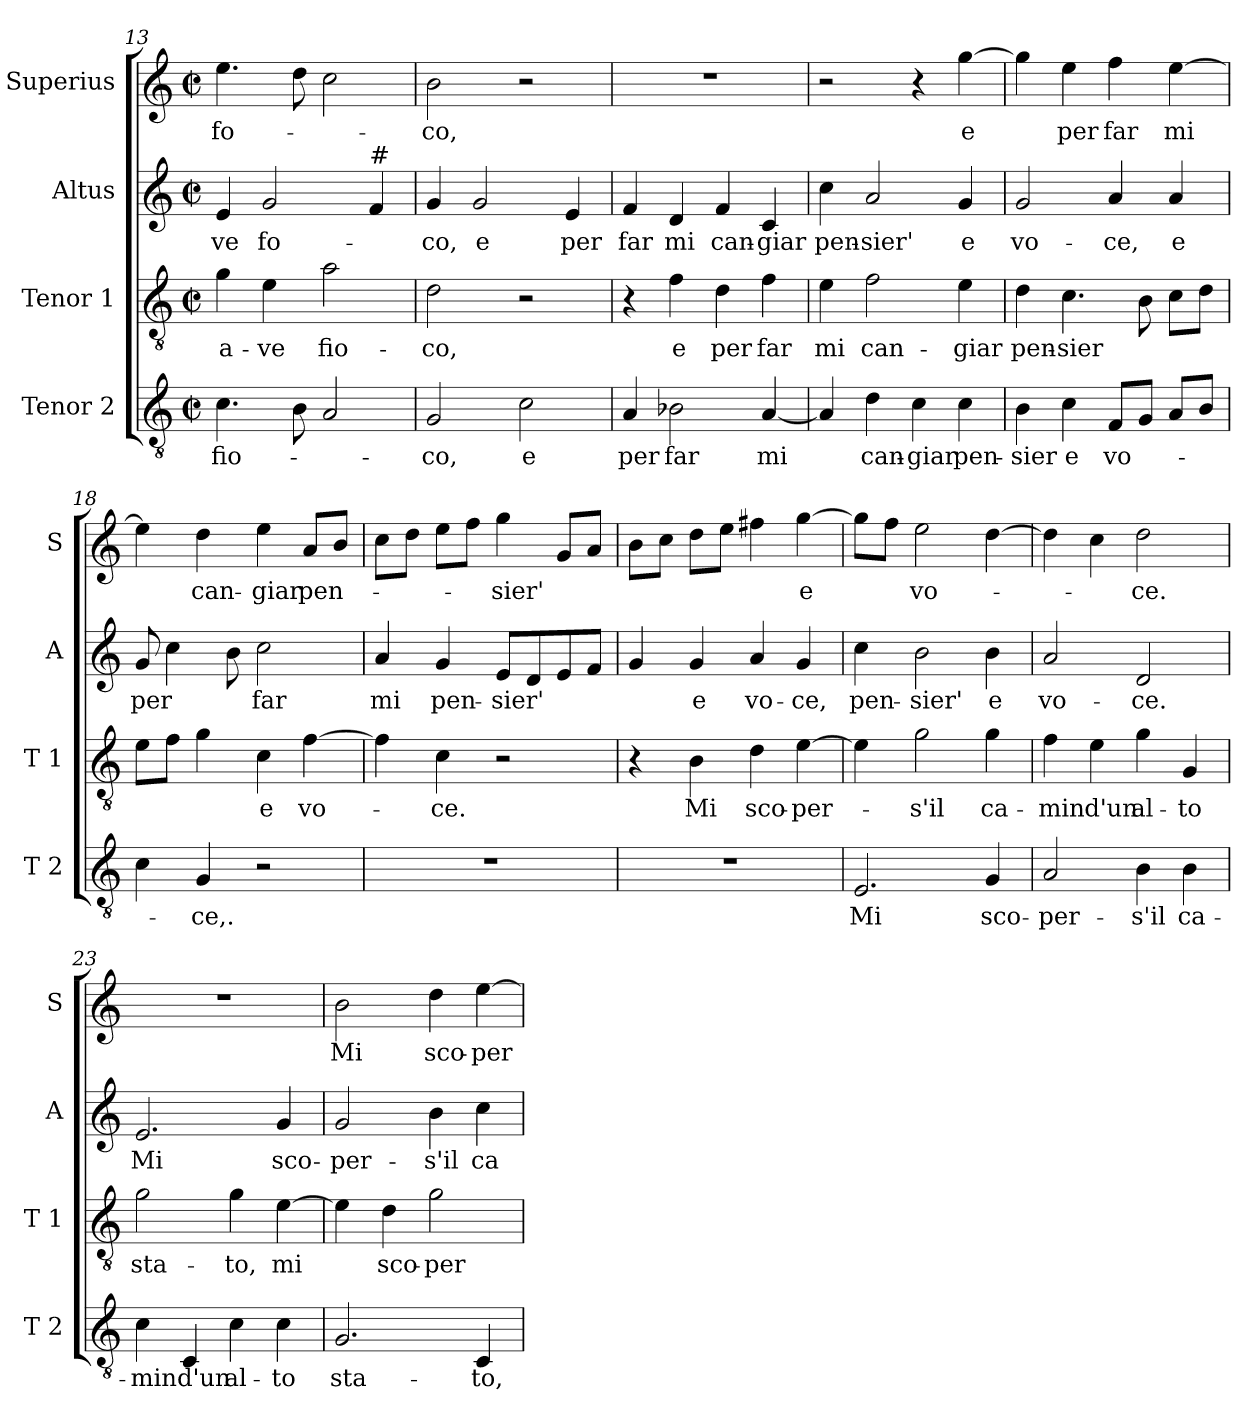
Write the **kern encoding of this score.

**kern	**text	**kern	**text	**kern	**text	**kern	**text
*part4	*part4	*part3	*part3	*part2	*part2	*part1	*part1
*staff4	*staff4	*staff3	*staff3	*staff2	*staff2	*staff1	*staff1
*I"Tenor 2	*	*I"Tenor 1	*	*I"Altus	*	*I"Superius	*
*I'T 2	*	*I'T 1	*	*I'A	*	*I'S	*
*clefGv2	*	*clefGv2	*	*clefG2	*	*clefG2	*
*k[]	*	*k[]	*	*k[]	*	*k[]	*
*C:	*	*C:	*	*C:	*	*C:	*
*M2/2	*	*M2/2	*	*M2/2	*	*M2/2	*
*met(c|)	*	*met(c|)	*	*met(c|)	*	*met(c|)	*
=13	=13	=13	=13	=13	=13	=13	=13
4.c\	fio-	4g\	-a-	4e/	-ve	4.ee\	fo-
.	.	4e\	-ve	2g/	fo-	.	.
8B\	.	.	.	.	.	8dd\	.
2A/	.	2a\	fio-	.	.	2cc\	.
!	!	!	!	!LO:TX:a:t=#	!	!	!
.	.	.	.	4f/	.	.	.
=14	=14	=14	=14	=14	=14	=14	=14
2G/	-co,	2d\	-co,	4g/	-co,	2b\	-co,
.	.	.	.	2g/	e	.	.
2c\	e	2r	.	.	.	2r	.
.	.	.	.	4e/	per	.	.
=15	=15	=15	=15	=15	=15	=15	=15
4A/	per	4r	.	4f/	far	1r	.
2B-X\	far	4f\	e	4d/	mi	.	.
.	.	4d\	per	4f/	can-	.	.
[4A/	mi	4f\	far	4c/	-giar	.	.
=16	=16	=16	=16	=16	=16	=16	=16
4A/]	.	4e\	mi	4cc\	pen-	2r	.
4d\	can-	2f\	can-	2a/	-sier'	.	.
4c\	-giar	.	.	.	.	4r	.
4c\	pen-	4e\	-giar	4g/	e	[4gg\	e
=17	=17	=17	=17	=17	=17	=17	=17
4B\	-sier	4d\	pen-	2g/	vo-	4gg\]	.
4c\	e	4.c\	-sier	.	.	4ee\	per
8F/L	vo-	.	.	4a/	-ce,	4ff\	far
8G/J	.	8B\	.	.	.	.	.
8A/L	.	8c\L	.	4a/	e	[4ee\	mi
8B/J	.	8d\J	.	.	.	.	.
!!LO:PB:g=z
=18	=18	=18	=18	=18	=18	=18	=18
4c\	.	8e\L	.	8g/	per	4ee\]	.
.	.	8f\J	.	4cc\	.	.	.
4G/	-ce,.	4g\	.	.	.	4dd\	can-
.	.	.	.	8b\	.	.	.
2r	.	4c\	e	2cc\	far	4ee\	-giar
.	.	[4f\	vo-	.	.	8a/L	pen-
.	.	.	.	.	.	8b/J	.
=19	=19	=19	=19	=19	=19	=19	=19
1r	.	4f\]	.	4a/	mi	8cc\L	.
.	.	.	.	.	.	8dd\J	.
.	.	4c\	-ce.	4g/	pen-	8ee\L	.
.	.	.	.	.	.	8ff\J	.
.	.	2r	.	8e/L	-sier'	4gg\	-sier'
.	.	.	.	8d/	.	.	.
.	.	.	.	8e/	.	8g/L	.
.	.	.	.	8f/J	.	8a/J	.
=20	=20	=20	=20	=20	=20	=20	=20
1r	.	4r	.	4g/	.	8b\L	.
.	.	.	.	.	.	8cc\J	.
.	.	4B\	Mi	4g/	e	8dd\L	.
.	.	.	.	.	.	8ee\J	.
.	.	4d\	sco-	4a/	vo-	4ff#X\	.
.	.	[4e\	-per-	4g/	-ce,	[4gg\	e
=21	=21	=21	=21	=21	=21	=21	=21
2.E/	Mi	4e\]	.	4cc\	pen-	8gg\L]	.
.	.	.	.	.	.	8ff\J	.
.	.	2g\	-s'il	2b\	-sier'	2ee\	vo-
4G/	sco-	4g\	ca-	4b\	e	[4dd\	.
=22	=22	=22	=22	=22	=22	=22	=22
2A/	-per-	4f\	-min	2a/	vo-	4dd\]	.
.	.	4e\	d'un	.	.	4cc\	.
4B\	-s'il	4g\	al-	2d/	-ce.	2dd\	-ce.
4B\	ca-	4G/	-to	.	.	.	.
=23	=23	=23	=23	=23	=23	=23	=23
4c\	-min	2g\	sta-	2.e/	Mi	1r	.
4C/	d'un	.	.	.	.	.	.
4c\	al-	4g\	-to,	.	.	.	.
4c\	-to	[4e\	mi	4g/	sco-	.	.
!!LO:LB:g=z
=24	=24	=24	=24	=24	=24	=24	=24
2.G/	sta-	4e\]	.	2g/	-per-	2b\	Mi
.	.	4d\	sco-	.	.	.	.
.	.	2g\	-per-	4b\	-s'il	4dd\	sco-
4C/	-to,	.	.	4cc\	ca-	[4ee\	-per-
=	=	=	=	=	=	=	=
*-	*-	*-	*-	*-	*-	*-	*-
